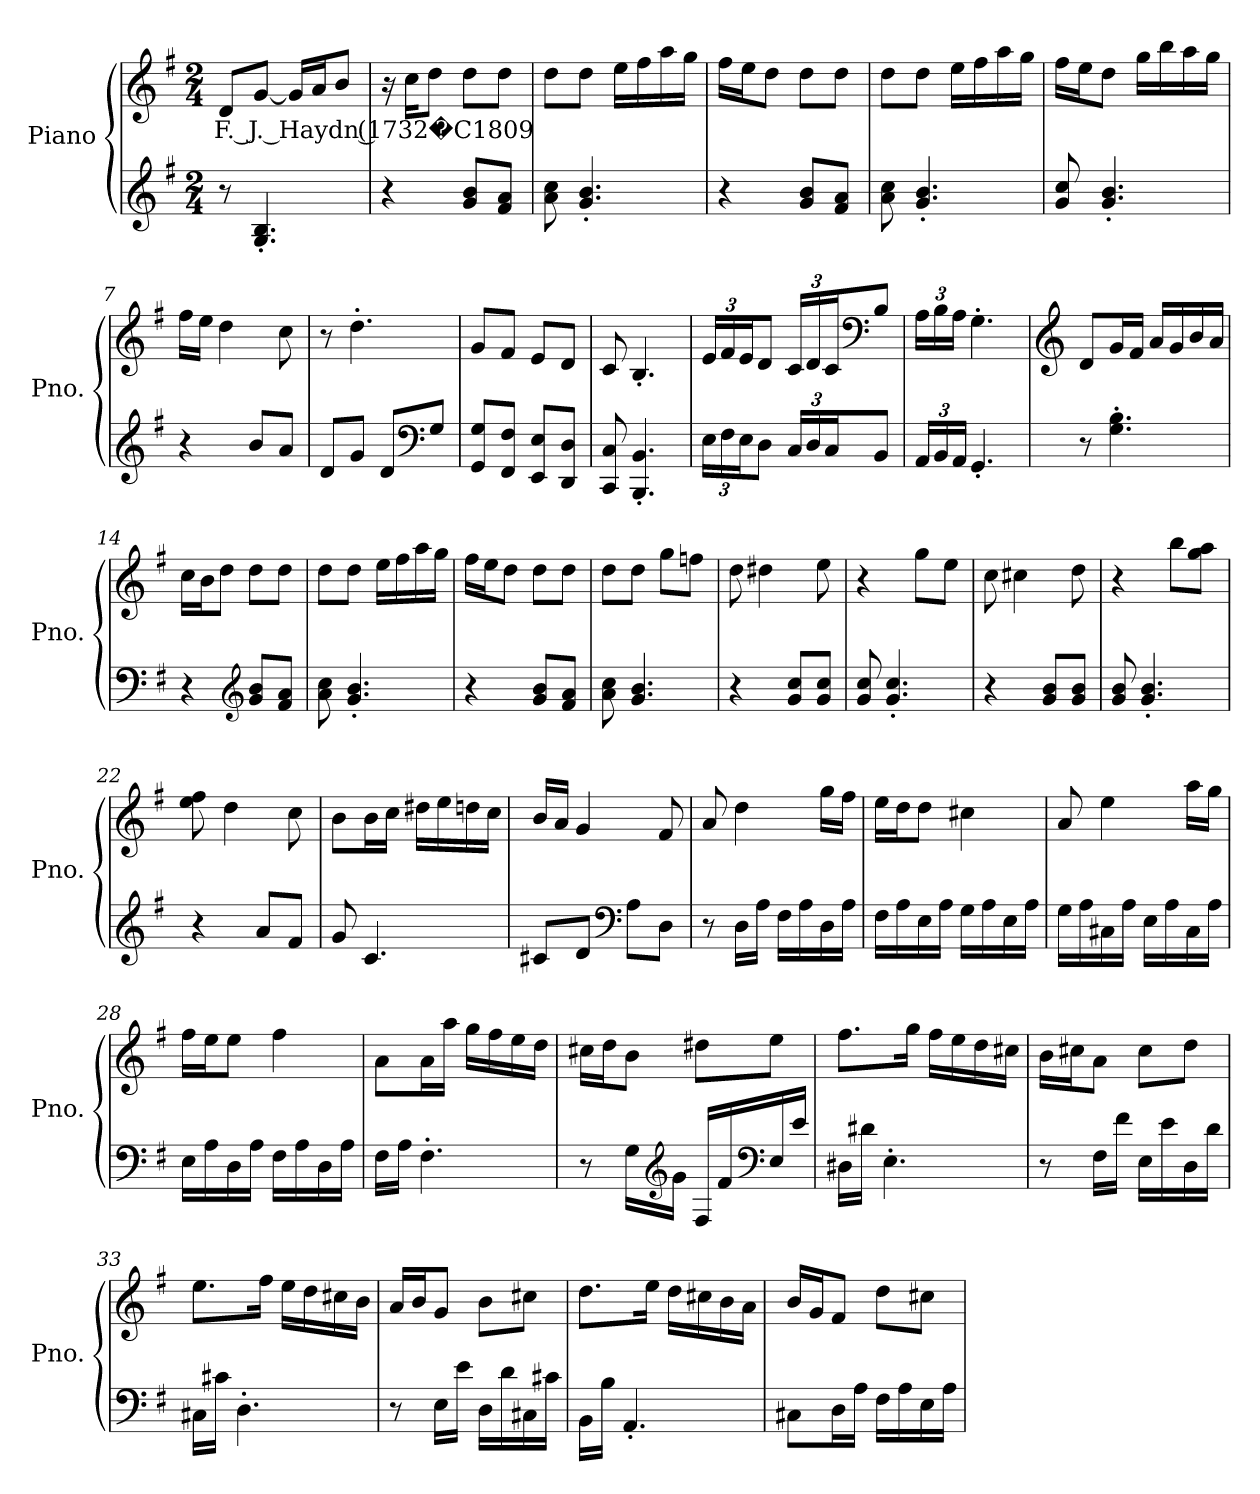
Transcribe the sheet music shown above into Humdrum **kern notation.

**kern	**kern	**text
*part2	*part1	*part1
*staff2	*staff1	*staff1
*I"Piano	*I"Piano	*
*I'Pno.	*I'Pno.	*
*clefG2	*clefG2	*
*k[f#]	*k[f#]	*
*M2/4	*M2/4	*
*MM120	*MM120	*
=1	=1	=1
!	!	!LO:LY:b
8r	8d/L	F. J. Haydn (1732�C1809
4.G/' 4.B/'	[8g/J	.
.	16g/LL]	.
.	16a/J	.
.	8b/J	.
=2	=2	=2
4r	16r	.
.	16cc\KL	.
.	8dd\J	.
8g/ 8b/L	8dd\L	.
8f#/ 8a/J	8dd\J	.
=3	=3	=3
8a\ 8cc\	8dd\L	.
4.g/' 4.b/'	8dd\J	.
.	16ee\LL	.
.	16ff#\	.
.	16aa\	.
.	16gg\JJ	.
=4	=4	=4
4r	16ff#\LL	.
.	16ee\J	.
.	8dd\J	.
8g/ 8b/L	8dd\L	.
8f#/ 8a/J	8dd\J	.
!!LO:LB:g=z
=5	=5	=5
8a\ 8cc\	8dd\L	.
4.g/' 4.b/'	8dd\J	.
.	16ee\LL	.
.	16ff#\	.
.	16aa\	.
.	16gg\JJ	.
=6	=6	=6
8g/ 8cc/	16ff#\LL	.
.	16ee\J	.
4.g/' 4.b/'	8dd\J	.
.	16gg\LL	.
.	16bb\	.
.	16aa\	.
.	16gg\JJ	.
=7	=7	=7
4r	16ff#\LL	.
.	16ee\JJ	.
.	4dd\	.
8b/L	.	.
8a/J	8cc\	.
=8	=8	=8
8d/L	8r	.
8g/J	4.dd'\	.
8d/L	.	.
*clefF4	*	*
8G/J	.	.
=9	=9	=9
8GG/ 8G/L	8g/L	.
8FF#/ 8F#/J	8f#/J	.
8EE/ 8E/L	8e/L	.
8DD/ 8D/J	8d/J	.
=10	=10	=10
8CC/ 8C/	8c/	.
4.BBB/' 4.BB/'	4.B'/	.
!!LO:LB:g=z
=11	=11	=11
*Xbrackettup	*Xbrackettup	*
24E\LL	24e/LL	.
24F#\	24f#/	.
24E\J	24e/J	.
8D\J	8d/J	.
24C/LL	24c/LL	.
24D/	24d/	.
24C/J	24c/J	.
*	*clefF4	*
8BB/J	8B/J	.
=12	=12	=12
24AA/LL	24A\LL	.
24BB/	24B\	.
24AA/JJ	24A\JJ	.
4.GG'/	4.G'\	.
=13	=13	=13
*	*clefG2	*
8r	8d/L	.
4.G\' 4.B\'	16g/L	.
.	16f#/JJ	.
.	16a/LL	.
.	16g/	.
.	16b/	.
.	16a/JJ	.
=14	=14	=14
4r	16cc\LL	.
.	16b\J	.
.	8dd\J	.
*clefG2	*	*
8g/ 8b/L	8dd\L	.
8f#/ 8a/J	8dd\J	.
=15	=15	=15
8a\ 8cc\	8dd\L	.
4.g/' 4.b/'	8dd\J	.
.	16ee\LL	.
.	16ff#\	.
.	16aa\	.
.	16gg\JJ	.
=16	=16	=16
4r	16ff#\LL	.
.	16ee\J	.
.	8dd\J	.
8g/ 8b/L	8dd\L	.
8f#/ 8a/J	8dd\J	.
!!LO:LB:g=z
=17	=17	=17
8a\ 8cc\	8dd\L	.
4.g/ 4.b/	8dd\J	.
.	8gg\L	.
.	8ffn\J	.
=18	=18	=18
4r	8dd\	.
.	4dd#X\	.
8g/ 8cc/L	.	.
8g/ 8cc/J	8ee\	.
=19	=19	=19
8g/ 8cc/	4r	.
4.g/' 4.cc/'	.	.
.	8gg\L	.
.	8ee\J	.
=20	=20	=20
4r	8cc\	.
.	4cc#X\	.
8g/ 8b/L	.	.
8g/ 8b/J	8dd\	.
=21	=21	=21
8g/ 8b/	4r	.
4.g/' 4.b/'	.	.
.	8bb\L	.
.	8gg\ 8aa\J	.
=22	=22	=22
4r	8ee\ 8ff#\	.
.	4dd\	.
8a/L	.	.
8f#/J	8cc\	.
=23	=23	=23
8g/	8b\L	.
4.c/	16b\L	.
.	16cc\JJ	.
.	16dd#X\LL	.
.	16ee\	.
.	16ddn\	.
.	16cc\JJ	.
!!LO:LB:g=z
=24	=24	=24
8c#X/L	16b/LL	.
.	16a/JJ	.
8d/J	4g/	.
*clefF4	*	*
8A\L	.	.
8D\J	8f#/	.
=25	=25	=25
8r	8a/	.
16D\LL	4dd\	.
16A\JJ	.	.
16F#\LL	.	.
16A\	.	.
16D\	16gg\LL	.
16A\JJ	16ff#\JJ	.
=26	=26	=26
16F#\LL	16ee\LL	.
16A\	16dd\J	.
16E\	8dd\J	.
16A\JJ	.	.
16G\LL	4cc#X\	.
16A\	.	.
16E\	.	.
16A\JJ	.	.
=27	=27	=27
16G\LL	8a/	.
16A\	.	.
16C#X\	4ee\	.
16A\JJ	.	.
16E\LL	.	.
16A\	.	.
16C#\	16aa\LL	.
16A\JJ	16gg\JJ	.
=28	=28	=28
16E\LL	16ff#\LL	.
16A\	16ee\J	.
16D\	8ee\J	.
16A\JJ	.	.
16F#\LL	4ff#\	.
16A\	.	.
16D\	.	.
16A\JJ	.	.
!!LO:LB:g=z
=29	=29	=29
16F#\LL	8a\L	.
16A\JJ	.	.
4.F#'\	16a\L	.
.	16aa\JJ	.
.	16gg\LL	.
.	16ff#\	.
.	16ee\	.
.	16dd\JJ	.
=30	=30	=30
8r	16cc#X\LL	.
.	16dd\J	.
16G\LL	8b\J	.
*clefG2	*	*
16g\JJ	.	.
16F#/LL	8dd#X\L	.
16f#/	.	.
*clefF4	*	*
16E/	8ee\J	.
16e/JJ	.	.
=31	=31	=31
16D#X\LL	8.ff#\L	.
16d#X\JJ	.	.
4.E'\	.	.
.	16gg\Jk	.
.	16ff#\LL	.
.	16ee\	.
.	16dd\	.
.	16cc#X\JJ	.
=32	=32	=32
8r	16b\LL	.
.	16cc#X\J	.
16F#\LL	8a\J	.
16f#\JJ	.	.
16E\LL	8cc#\L	.
16e\	.	.
16D\	8dd\J	.
16d\JJ	.	.
!!LO:PB:g=z
=33	=33	=33
16C#X\LL	8.ee\L	.
16c#X\JJ	.	.
4.D'\	.	.
.	16ff#\Jk	.
.	16ee\LL	.
.	16dd\	.
.	16cc#X\	.
.	16b\JJ	.
=34	=34	=34
8r	16a/LL	.
.	16b/J	.
16E\LL	8g/J	.
16e\JJ	.	.
16D\LL	8b\L	.
16d\	.	.
16C#X\	8cc#X\J	.
16c#X\JJ	.	.
=35	=35	=35
16BB\LL	8.dd\L	.
16B\JJ	.	.
4.AA'/	.	.
.	16ee\Jk	.
.	16dd\LL	.
.	16cc#X\	.
.	16b\	.
.	16a\JJ	.
=36	=36	=36
8C#X\L	16b/LL	.
.	16g/J	.
16D\L	8f#/J	.
16A\JJ	.	.
16F#\LL	8dd\L	.
16A\	.	.
16E\	8cc#X\J	.
16A\JJ	.	.
=	=	=
*-	*-	*-
